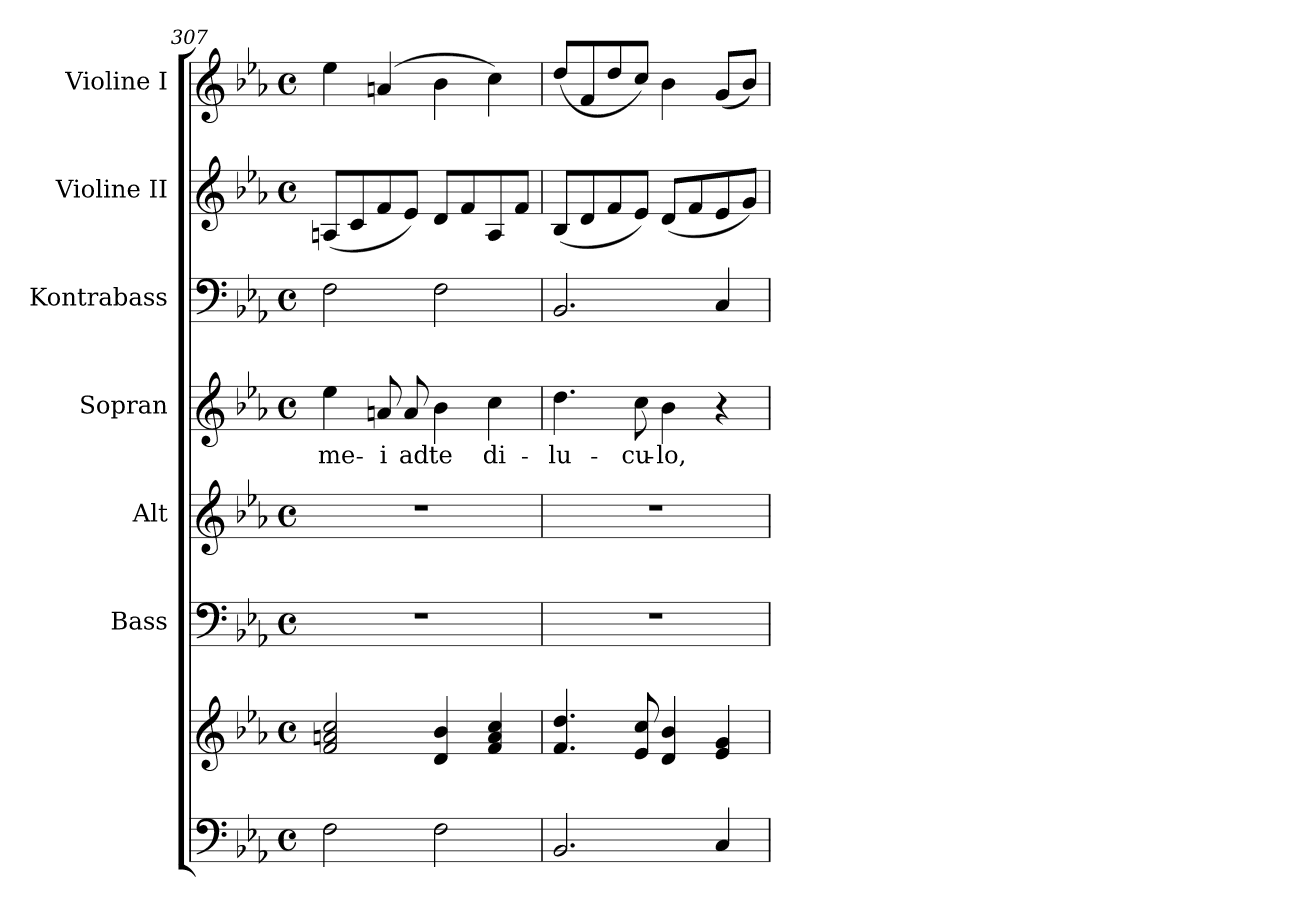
**kern	**kern	**kern	**kern	**kern	**text	**kern	**kern	**kern
*part7	*part7	*part6	*part5	*part4	*part4	*part3	*part2	*part1
*staff8	*staff7	*staff6	*staff5	*staff4	*staff4	*staff3	*staff2	*staff1
*	*	*I"Bass	*I"Alt	*I"Sopran	*	*I"Kontrabass	*I"Violine II	*I"Violine I
*	*	*I'B.	*I'A.	*I'S.	*	*I'Kb.	*I'Vl. II	*I'Vl. I
*clefF4	*clefG2	*clefF4	*clefG2	*clefG2	*	*clefF4	*clefG2	*clefG2
*	*	*	*	*	*	*ITrd7c12	*	*
*k[b-e-a-]	*k[b-e-a-]	*k[b-e-a-]	*k[b-e-a-]	*k[b-e-a-]	*	*k[b-e-a-]	*k[b-e-a-]	*k[b-e-a-]
*E-:	*E-:	*E-:	*E-:	*E-:	*	*E-:	*E-:	*E-:
*M4/4	*M4/4	*M4/4	*M4/4	*M4/4	*	*M4/4	*M4/4	*M4/4
*met(c)	*met(c)	*met(c)	*met(c)	*met(c)	*	*met(c)	*met(c)	*met(c)
=307	=307	=307	=307	=307	=307	=307	=307	=307
!	!	!	!	!	!LO:LY:b	!	!	!
2F\	2f/ 2an/ 2cc/	1r	1r	4ee-\	me-	2FF\	(<8An/L	4ee-\
.	.	.	.	.	.	.	8c/	.
!	!	!	!	!	!LO:LY:b	!	!	!
.	.	.	.	8an/	-i	.	8f/	(4an/
!	!	!	!	!	!LO:LY:b	!	!	!
.	.	.	.	8a/	ad	.	8e-/J)	.
!	!	!	!	!	!LO:LY:b	!	!	!
2F\	4d/ 4b-/	.	.	4b-\	te	2FF\	8d/L	4b-\
.	.	.	.	.	.	.	8f/	.
!	!	!	!	!	!LO:LY:b	!	!	!
.	4f/ 4a/ 4cc/	.	.	4cc\	di-	.	8A/	4cc\)
.	.	.	.	.	.	.	8f/J	.
!!LO:LB:g=z
=308	=308	=308	=308	=308	=308	=308	=308	=308
!	!	!	!	!	!LO:LY:b	!	!	!
2.BB-/	4.f/ 4.dd/	1r	1r	4.dd\	-lu-	2.BBB-/	(<8B-/L	(<8dd/L
.	.	.	.	.	.	.	8d/	8f/
.	.	.	.	.	.	.	8f/	8dd/
!	!	!	!	!	!LO:LY:b	!	!	!
.	8e-/ 8cc/	.	.	8cc\	-cu-	.	8e-/J)	8cc/J)
!	!	!	!	!	!LO:LY:b	!	!	!
.	4d/ 4b-/	.	.	4b-\	-lo,	.	(<8d/L	4b-\
.	.	.	.	.	.	.	8f/	.
4C/	4e-/ 4g/	.	.	4r	.	4CC/	8e-/	(<8g/L
.	.	.	.	.	.	.	8g/J)	8b-/J)
=	=	=	=	=	=	=	=	=
*-	*-	*-	*-	*-	*-	*-	*-	*-
